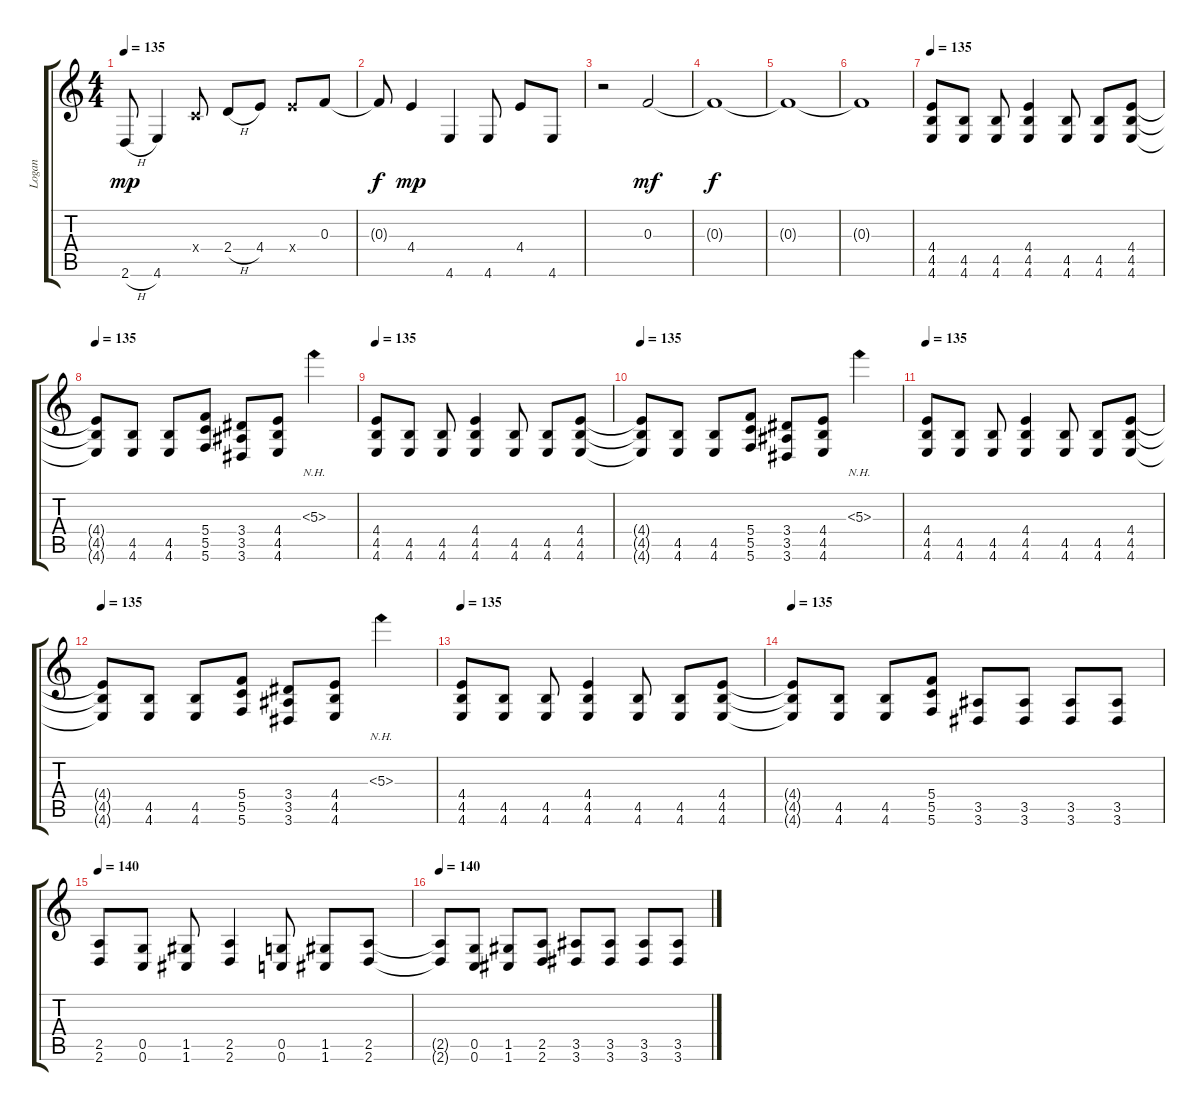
\track ("Logan" "Logan") {instrument distortionguitar}
\staff {score tabs}
\tuning (D4 A3 F3 C3 G2 C2) {hide}
\ts (4 4)
\tempo 135
\clef g2
\ks c
2.6{h}.8{dy mp} 4.6.4 0.4{x}.8 2.4{h}.8 4.4.8 4.4{x}.8 0.3.8 |
0.3{t}.8{dy f} 4.4.4{dy mp} 4.6.4 4.6.8 4.4.8 4.6.8 |
r.2 0.3.2{dy mf} |
0.3{t}.1{dy f} |
0.3{t}.1 |
0.3{t}.1 |
\tempo 135
(4.4 4.5 4.6).8 (4.5 4.6).8 (4.5 4.6).8 (4.4 4.5 4.6).4 (4.5 4.6).8 (4.5 4.6).8 (4.4 4.5 4.6).8 |
\tempo 135
(4.4{t} 4.5{t} 4.6{t}).8 (4.5 4.6).8 (4.5 4.6).8 (5.4 5.5 5.6).8 (3.4 3.5 3.6).8 (4.4 4.5 4.6).8 5.3{nh}.4 |
\tempo 135
(4.4 4.5 4.6).8 (4.5 4.6).8 (4.5 4.6).8 (4.4 4.5 4.6).4 (4.5 4.6).8 (4.5 4.6).8 (4.4 4.5 4.6).8 |
\tempo 135
(4.4{t} 4.5{t} 4.6{t}).8 (4.5 4.6).8 (4.5 4.6).8 (5.4 5.5 5.6).8 (3.4 3.5 3.6).8 (4.4 4.5 4.6).8 5.3{nh}.4 |
\tempo 135
(4.4 4.5 4.6).8 (4.5 4.6).8 (4.5 4.6).8 (4.4 4.5 4.6).4 (4.5 4.6).8 (4.5 4.6).8 (4.4 4.5 4.6).8 |
\tempo 135
(4.4{t} 4.5{t} 4.6{t}).8 (4.5 4.6).8 (4.5 4.6).8 (5.4 5.5 5.6).8 (3.4 3.5 3.6).8 (4.4 4.5 4.6).8 5.3{nh}.4 |
\tempo 128
\tempo 135
(4.4 4.5 4.6).8 (4.5 4.6).8 (4.5 4.6).8 (4.4 4.5 4.6).4 (4.5 4.6).8 (4.5 4.6).8 (4.4 4.5 4.6).8 |
\tempo 135
(4.4{t} 4.5{t} 4.6{t}).8 (4.5 4.6).8 (4.5 4.6).8 (5.4 5.5 5.6).8 (3.5 3.6).8 (3.5 3.6).8 (3.5 3.6).8 (3.5 3.6).8 |
\tempo 140
(2.5 2.6).8 (0.5 0.6).8 (1.5 1.6).8 (2.5 2.6).4 (0.5 0.6).8 (1.5 1.6).8 (2.5 2.6).8 |
\tempo 140
(2.5{t} 2.6{t}).8 (0.5 0.6).8 (1.5 1.6).8 (2.5 2.6).8 (3.5 3.6).8 (3.5 3.6).8 (3.5 3.6).8 (3.5 3.6).8
